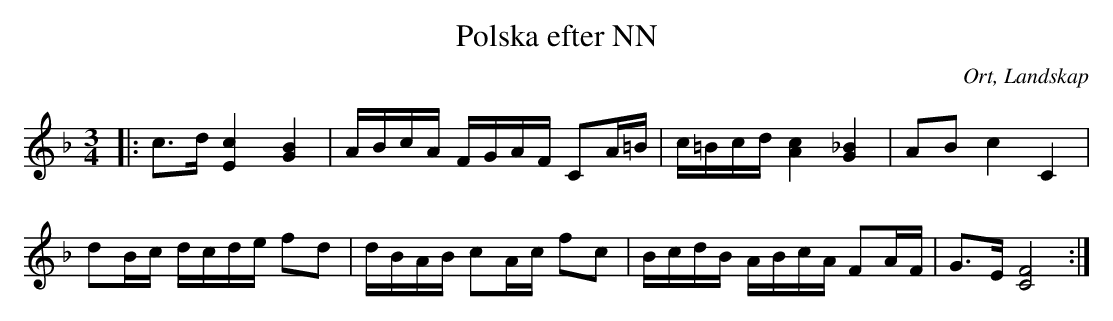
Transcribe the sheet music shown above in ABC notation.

X:1
T:Polska efter NN
O:Ort, Landskap
M:3/4
L:1/16
K:F
|: c2>d2 [E4c4] [G4B4]|ABcA FGAF C2A=B|c=Bcd [A4c4] [G4_B4]|A2B2 c4 C4 |
d2Bc dcde f2d2|dBAB c2Ac f2c2|BcdB ABcA F2AF|G2>E2 [C8F8]:|
